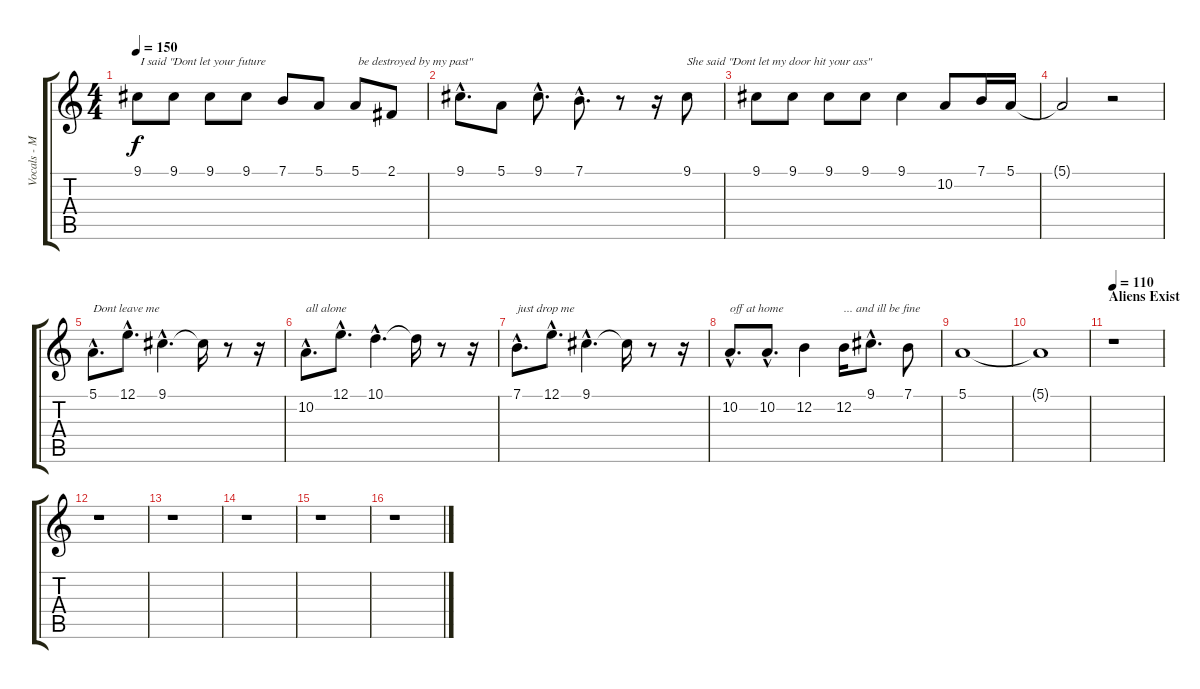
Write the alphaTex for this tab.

\track ("Vocals - Mark " "Vocals - M") {instrument sopranosax}
\staff {score tabs}
\tuning (E4 B3 G3 D3 A2 E2) {hide}
\ts (4 4)
\tempo 150
\clef g2
\ks c
9.1.8{txt " I said \"Dont let your future " dy f} 9.1.8 9.1.8 9.1.8 7.1.8 5.1.8 5.1.8{txt " be destroyed by my past\""} 2.1.8 |
9.1{hac}.8{d} 5.1.8 9.1{hac}.8{d} 7.1{hac}.8{d} r.8 r.16 9.1.8{txt "She said \"Dont let my door hit your ass\""} |
9.1.8 9.1.8 9.1.8 9.1.8 9.1.4 10.2.8 7.1.16 5.1.16 |
5.1{t}.2 r.2 |
5.1{hac}.8{d txt "Dont leave me "} 12.1{hac}.8{d} 9.1{hac}.4{d} 9.1{t}.16 r.8 r.16 |
10.2{hac}.8{d txt "all alone"} 12.1{hac}.8{d} 10.1{hac}.4{d} 10.1{t}.16 r.8 r.16 |
7.1{hac}.8{d txt "just drop me"} 12.1{hac}.8{d} 9.1{hac}.4{d} 9.1{t}.16 r.8 r.16 |
10.2{hac}.8{d txt "off at home"} 10.2{hac}.8{d} 12.2.4 12.2.16{txt "... and ill be fine"} 9.1{hac}.8{d} 7.1.8 |
5.1.1 |
5.1{t}.1 |
\section ("" "Aliens Exist")
\tempo 110
r.1 |
r.1 |
r.1 |
r.1 |
r.1 |
r.1
